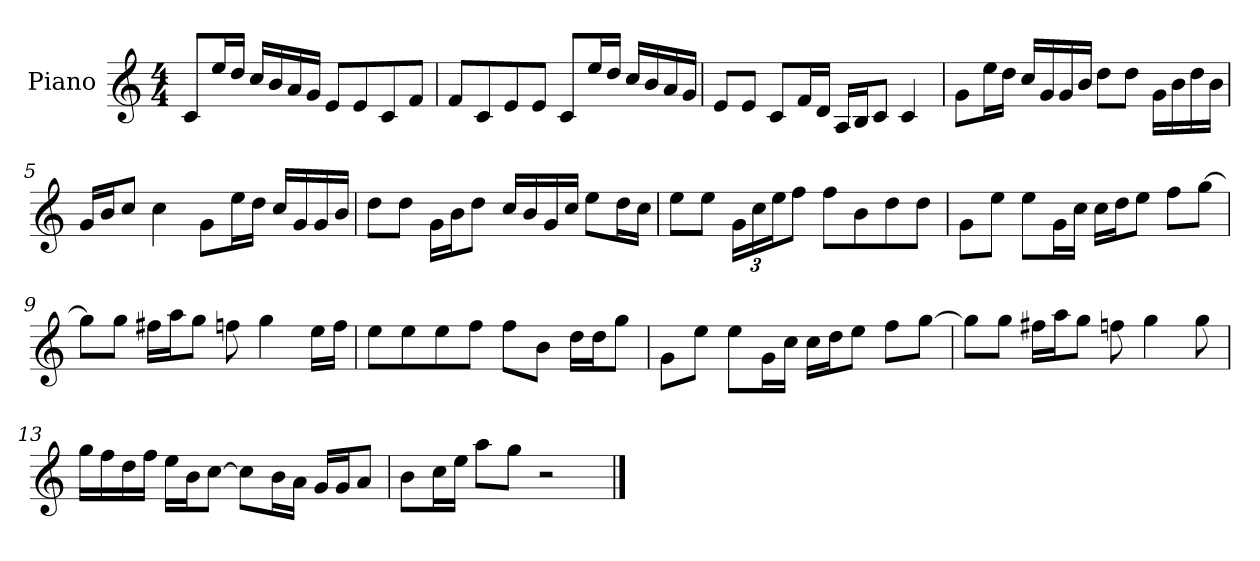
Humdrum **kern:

**kern
*part1
*staff1
*I"Piano
*I'P-no
*clefG2
*k[]
*M4/4
*MM90
=1
8c/L
16ee/L
16dd/JJ
16cc/LL
16b/
16a/
16g/JJ
8e/L
8e/
8c/
8f/J
=2
8f/L
8c/
8e/
8e/J
8c/L
16ee/L
16dd/JJ
16cc/LL
16b/
16a/
16g/JJ
=3
8e/L
8e/J
8c/L
16f/L
16d/JJ
16A/LL
16B/J
8c/J
4c/
!!LO:LB:g=z
=4
8g\L
16ee\L
16dd\JJ
16cc/LL
16g/
16g/
16b/JJ
8dd\L
8dd\J
16g\LL
16b\
16dd\
16b\JJ
=5
16g/LL
16b/J
8cc/J
4cc\
8g\L
16ee\L
16dd\JJ
16cc/LL
16g/
16g/
16b/JJ
=6
8dd\L
8dd\J
16g\LL
16b\J
8dd\J
16cc/LL
16b/
16g/
16cc/JJ
8ee\L
16dd\L
16cc\JJ
=7
8ee\L
8ee\J
*Xbrackettup
24g\LL
24cc\
24ee\J
8ff\J
8ff\L
8b\
8dd\
8dd\J
!!LO:LB:g=z
=8
8g\L
8ee\J
8ee\L
16g\L
16cc\JJ
16cc\LL
16dd\J
8ee\J
8ff\L
[8gg\J
=9
8gg\L]
8gg\J
16ff#X\LL
16aa\J
8gg\J
8ffn\
4gg\
16ee\LL
16ff\JJ
=10
8ee\L
8ee\
8ee\
8ff\J
8ff\L
8b\J
16dd\LL
16dd\J
8gg\J
=11
8g\L
8ee\J
8ee\L
16g\L
16cc\JJ
16cc\LL
16dd\J
8ee\J
8ff\L
[8gg\J
!!LO:LB:g=z
=12
8gg\L]
8gg\J
16ff#X\LL
16aa\J
8gg\J
8ffn\
4gg\
8gg\
=13
16gg\LL
16ff\
16dd\
16ff\JJ
16ee\LL
16b\J
[8cc\J
8cc\L]
16b\L
16a\JJ
16g/LL
16g/J
8a/J
=14
8b\L
16cc\L
16ee\JJ
8aa\L
8gg\J
2r
==
*-
